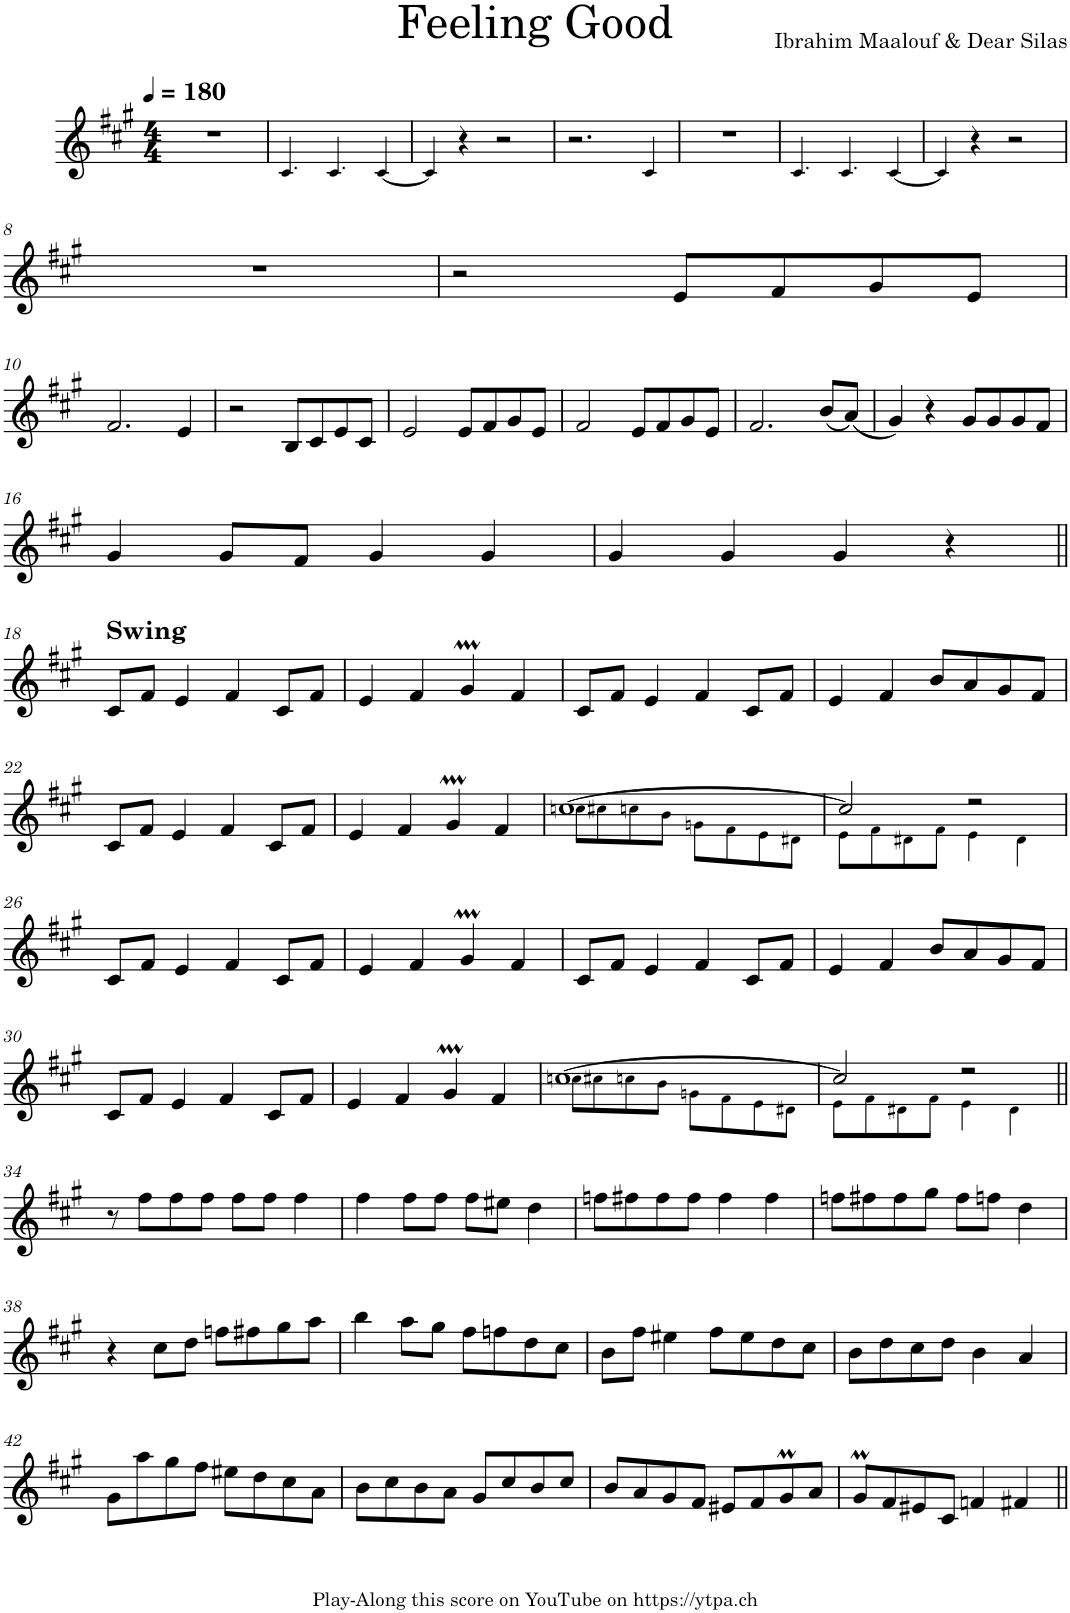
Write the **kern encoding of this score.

**kern
*part1
*staff1
*I"Piano
*I'Pno.
*clefG2
*k[f#c#g#]
*M4/4
*MM180
=1
1r
=2
4.c#!/
4.c#!/
[4c#!/
=3
4c#!/]
4r
2r
=4
2.r
4c#!/
=5
1r
=6
4.c#!/
4.c#!/
[4c#!/
=7
4c#!/]
4r
2r
!!LO:LB:g=z
=8
1r
=9
2r
8e/L
8f#/
8g#/
8e/J
!!LO:LB:g=z
=10
2.f#/
4e/
=11
2r
8B/L
8c#/
8e/
8c#/J
=12
2e/
8e/L
8f#/
8g#/
8e/J
=13
2f#/
8e/L
8f#/
8g#/
8e/J
=14
2.f#/
(8b/L
(8a/J)
=15
4g#/)
4r
8g#/L
8g#/
8g#/
8f#/J
!!LO:LB:g=z
=16
4g#/
8g#/L
8f#/J
4g#/
4g#/
=17
4g#/
4g#/
4g#/
4r
!!LO:LB:g=z
=18||
!LO:TX:a:B:t=Swing
8c#/L
8f#/J
4e/
4f#/
8c#/L
8f#/J
=19
4e/
4f#/
4g#m/
4f#/
=20
8c#/L
8f#/J
4e/
4f#/
8c#/L
8f#/J
=21
4e/
4f#/
8b/L
8a/
8g#/
8f#/J
!!LO:LB:g=z
=22
8c#/L
8f#/J
4e/
4f#/
8c#/L
8f#/J
=23
4e/
4f#/
4g#m/
4f#/
=24
*^
[1cc#	8ccn!\L
.	8cc#X!\
.	8ccn!\
.	8b!\J
.	8gn!\L
.	8f#!\
.	8e!\
.	8d#X!\J
=25	=25
2cc#/]	8e!\L
.	8f#!\
.	8d#X!\
.	8f#!\J
2r	4e!\
.	4d#!\
*v	*v
!!LO:LB:g=z
=26
8c#/L
8f#/J
4e/
4f#/
8c#/L
8f#/J
=27
4e/
4f#/
4g#m/
4f#/
=28
8c#/L
8f#/J
4e/
4f#/
8c#/L
8f#/J
=29
4e/
4f#/
8b/L
8a/
8g#/
8f#/J
!!LO:LB:g=z
=30
8c#/L
8f#/J
4e/
4f#/
8c#/L
8f#/J
=31
4e/
4f#/
4g#m/
4f#/
=32
*^
[1cc#	8ccn!\L
.	8cc#X!\
.	8ccn!\
.	8b!\J
.	8gn!\L
.	8f#!\
.	8e!\
.	8d#X!\J
=33	=33
2cc#/]	8e!\L
.	8f#!\
.	8d#X!\
.	8f#!\J
2r	4e!\
.	4d#!\
*v	*v
!!LO:LB:g=z
=34||
8r
8ff#\L
8ff#\
8ff#\J
8ff#\L
8ff#\J
4ff#\
=35
4ff#\
8ff#\L
8ff#\J
8ff#\L
8ee#X\J
4dd\
=36
8ffn\L
8ff#X\
8ff#\
8ff#\J
4ff#\
4ff#\
=37
8ffn\L
8ff#X\
8ff#\
8gg#\J
8ff#\L
8ffn\J
4dd\
!!LO:LB:g=z
=38
4r
8cc#\L
8dd\J
8ffn\L
8ff#X\
8gg#\
8aa\J
=39
4bb\
8aa\L
8gg#\J
8ff#\L
8ffn\
8dd\
8cc#\J
=40
8b\L
8ff#\J
4ee#X\
8ff#\L
8ee#\
8dd\
8cc#\J
=41
8b\L
8dd\
8cc#\
8dd\J
4b\
4a/
!!LO:LB:g=z
=42
8g#\L
8aa\
8gg#\
8ff#\J
8ee#X\L
8dd\
8cc#\
8a\J
=43
8b\L
8cc#\
8b\
8a\J
8g#/L
8cc#/
8b/
8cc#/J
=44
8b/L
8a/
8g#/
8f#/J
8e#X/L
8f#/
8g#m/
8a/J
=45
8g#m/L
8f#/
8e#X/
8c#/J
4fn/
4f#X/
=||
*-
